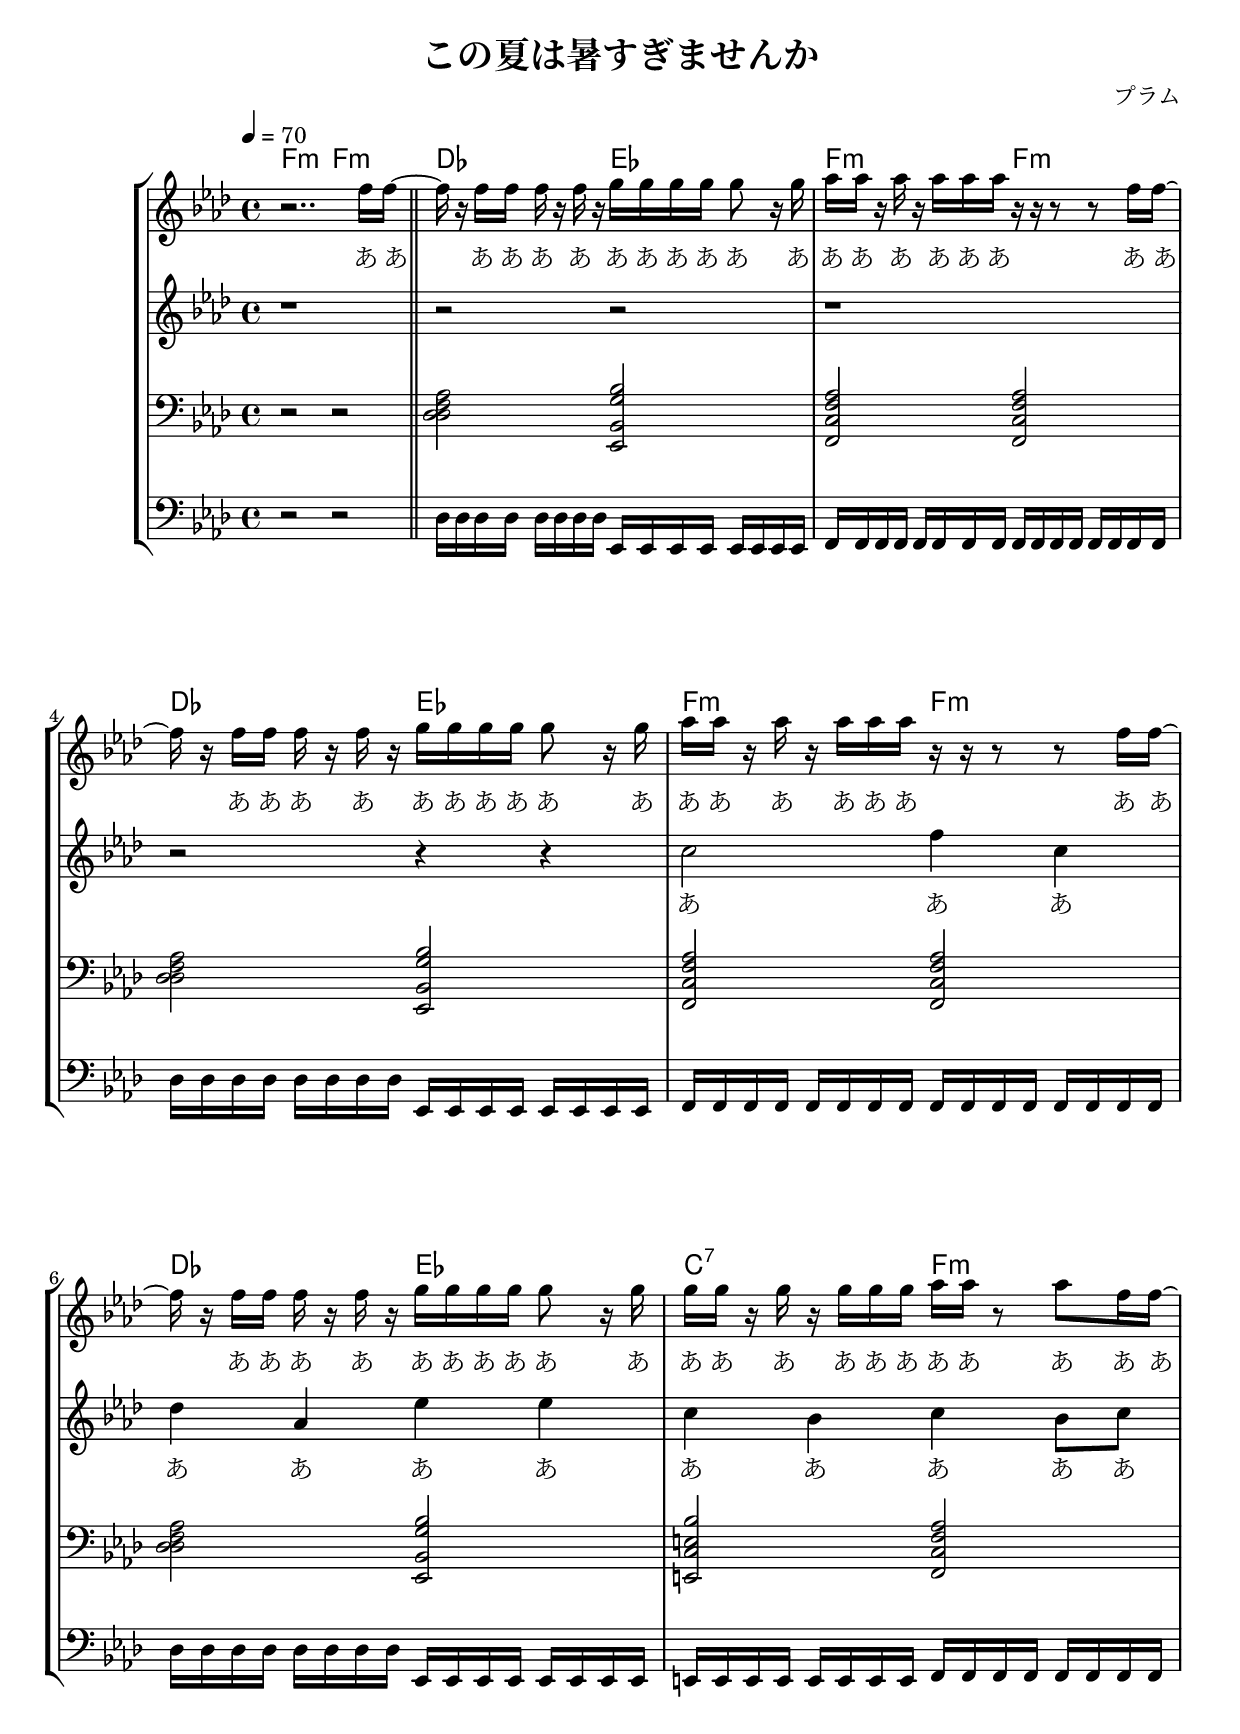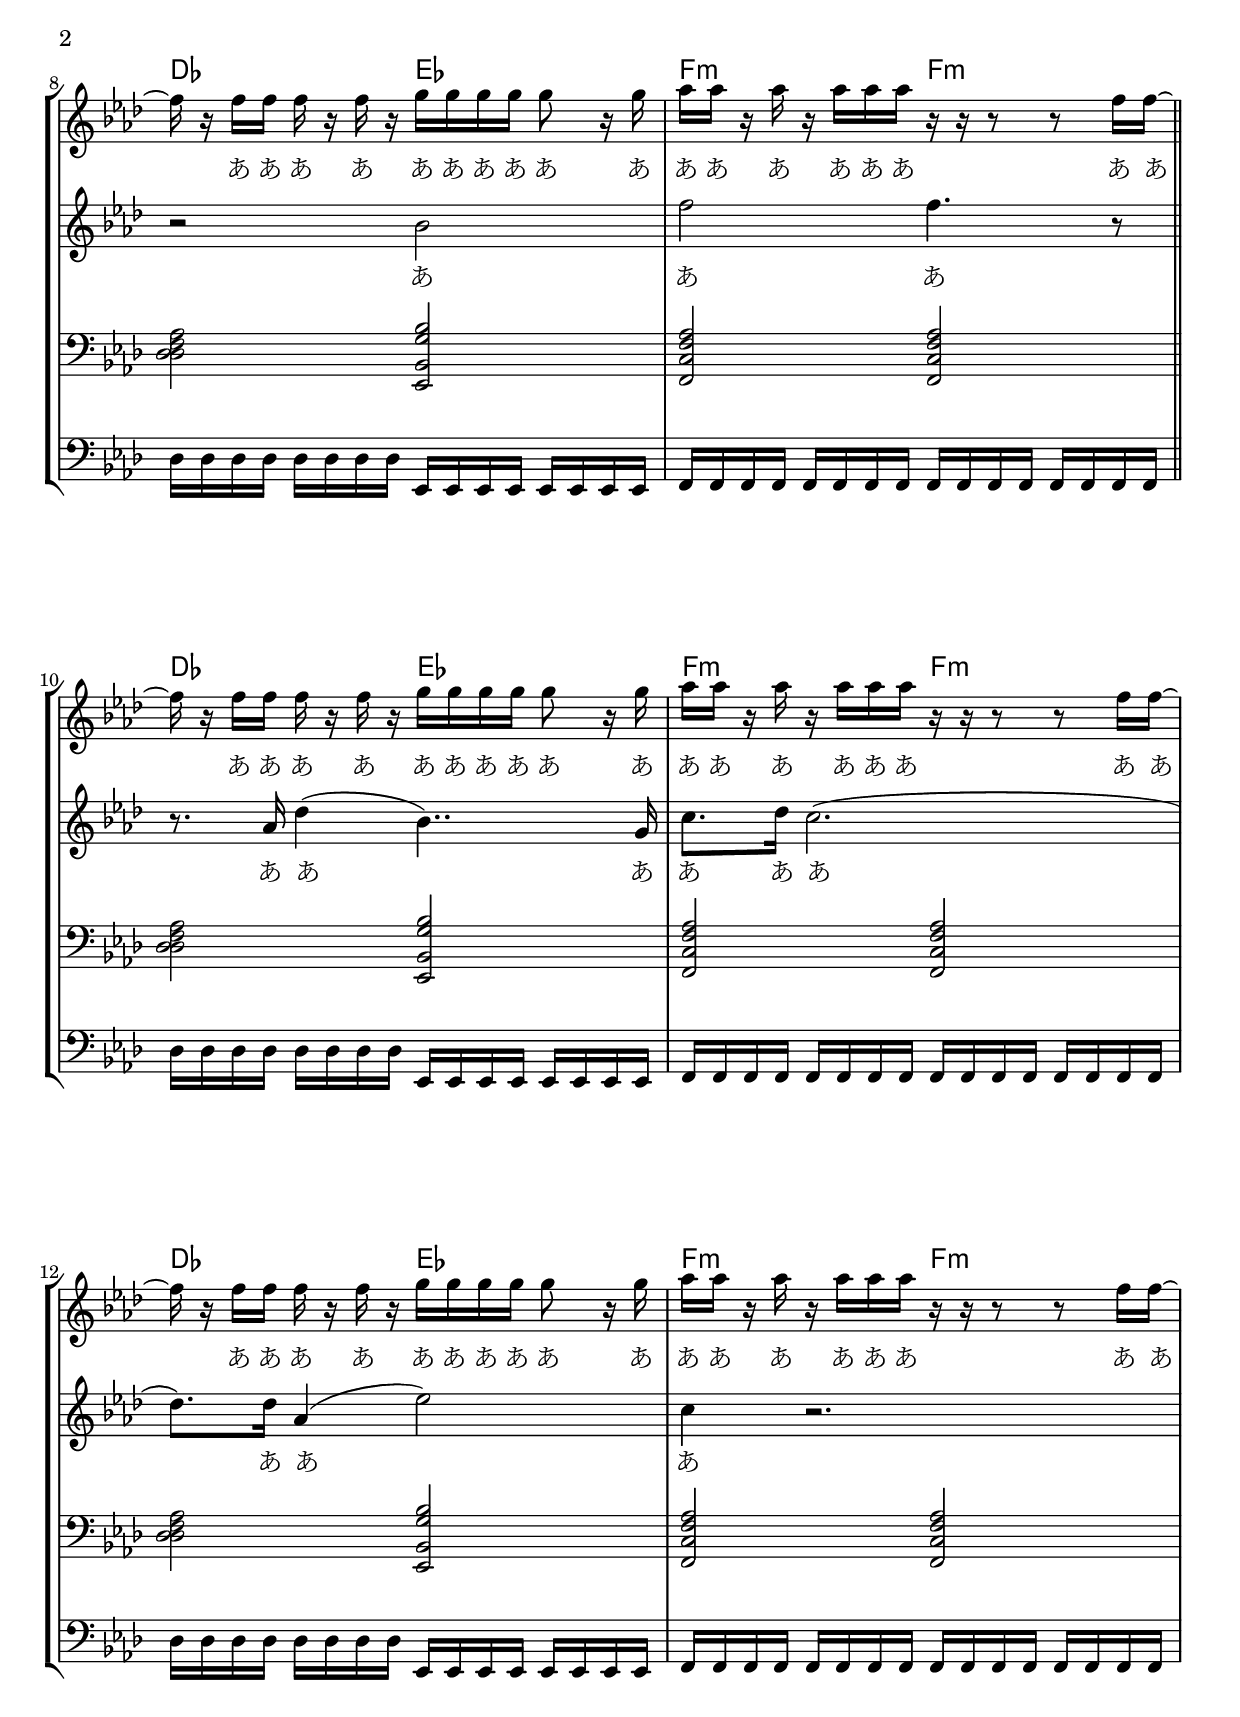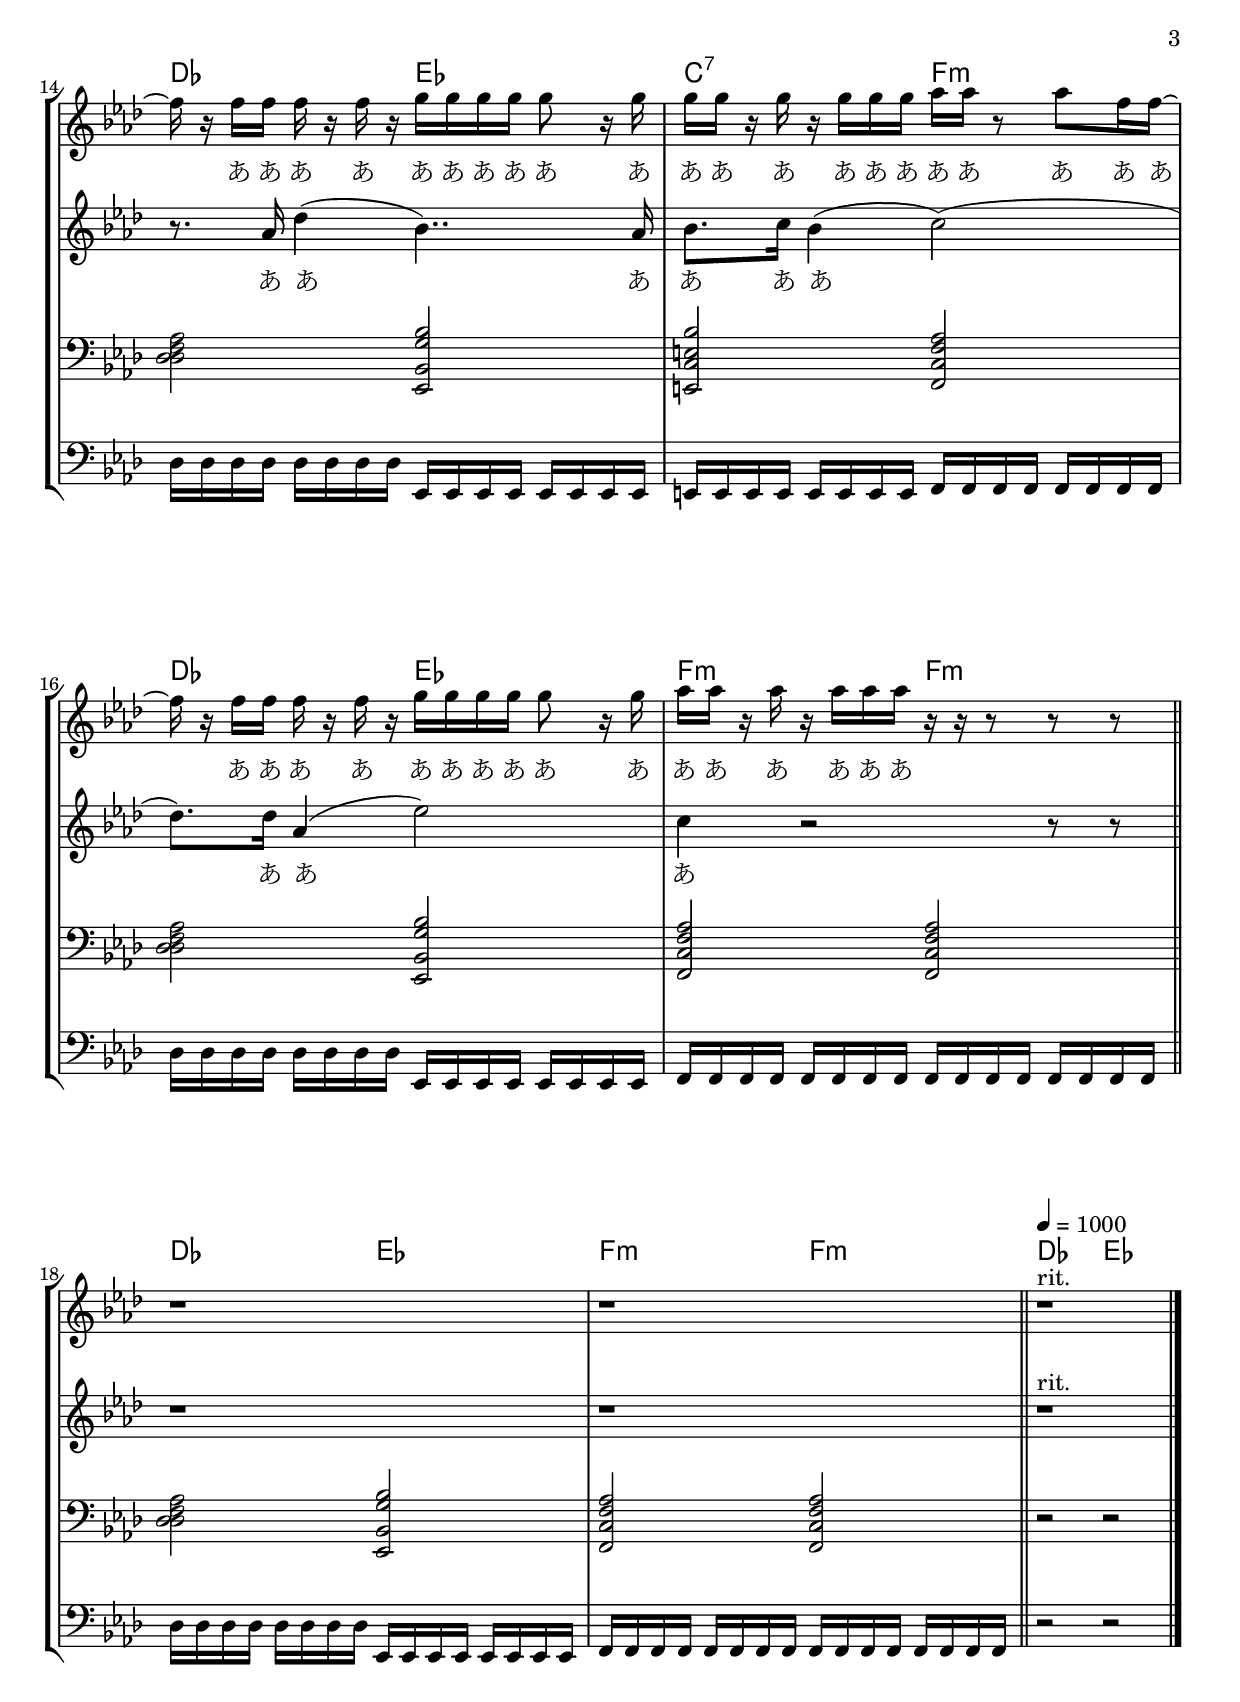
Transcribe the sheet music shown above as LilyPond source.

\version "2.12.1"

\header {
	title = \markup {この夏は暑すぎませんか}
	composer = \markup \center-column {プラム}
}

harmony = \chordmode {
	f2:m f:m 

	des es f:m f:m des es f:m f:m des es c:7 f:m des es f:m f:m 

	des es f:m f:m des es f:m f:m des es c:7 f:m des es f:m f:m 

	des es f:m f:m 

	des es 
}

melody = {
	\key as \major
	\tempo 4 = 70
	r2.. 
	\set Staff.midiInstrument = #"Electric Grand"
	f''16  f''16~ 
	f''16  r16  f''16  f''16  f''16  r16  f''16  r16  g''16  g''16  g''16  g''16  g''8  r16  g''16 
	as''16  as''16  r16  as''16  r16  as''16  as''16  as''16  r16  r16  r8  r8  f''16  f''16~ 
	f''16  r16  f''16  f''16  f''16  r16  f''16  r16  g''16  g''16  g''16  g''16  g''8  r16  g''16 
	as''16  as''16  r16  as''16  r16  as''16  as''16  as''16  r16  r16  r8  r8  f''16  f''16~ 
	f''16  r16  f''16  f''16  f''16  r16  f''16  r16  g''16  g''16  g''16  g''16  g''8  r16  g''16 
	g''16  g''16  r16  g''16  r16  g''16  g''16  g''16  as''16  as''16  r8  as''8  f''16  f''16~ 
	f''16  r16  f''16  f''16  f''16  r16  f''16  r16  g''16  g''16  g''16  g''16  g''8  r16  g''16 
	as''16  as''16  r16  as''16  r16  as''16  as''16  as''16  r16  r16  r8  r8  	\set Staff.midiInstrument = #"Flute"
	f''16  f''16~ 
	f''16  r16  f''16  f''16  f''16  r16  f''16  r16  g''16  g''16  g''16  g''16  g''8  r16  g''16 
	as''16  as''16  r16  as''16  r16  as''16  as''16  as''16  r16  r16  r8  r8  f''16  f''16~ 
	f''16  r16  f''16  f''16  f''16  r16  f''16  r16  g''16  g''16  g''16  g''16  g''8  r16  g''16 
	as''16  as''16  r16  as''16  r16  as''16  as''16  as''16  r16  r16  r8  r8  f''16  f''16~ 
	f''16  r16  f''16  f''16  f''16  r16  f''16  r16  g''16  g''16  g''16  g''16  g''8  r16  g''16 
	g''16  g''16  r16  g''16  r16  g''16  g''16  g''16  as''16  as''16  r8  as''8  f''16  f''16~ 
	f''16  r16  f''16  f''16  f''16  r16  f''16  r16  g''16  g''16  g''16  g''16  g''8  r16  g''16 
	as''16  as''16  r16  as''16  r16  as''16  as''16  as''16  r16  r16  r8  r8  	r8 	r1 | r1   
	\tempo 4 = 1000
	r1^"rit." \bar "|."
}

words = \lyricmode {
	
	あ  あ  あ  あ  あ  あ  あ  あ  あ  あ  あ  あ  あ  あ  あ  あ  あ  あ  あ  あ  あ  あ  あ  あ  あ  あ  あ  あ  あ  あ  あ  あ  あ  あ  あ  あ  あ  あ  あ  あ  あ  あ  あ  あ  あ  あ  あ  あ  あ  あ  あ  あ  あ  あ  あ  あ  あ  あ  あ  あ  あ  あ  あ  あ  あ  あ  あ  あ  あ  あ  あ  あ  あ  あ  あ  
	あ  あ  あ  あ  あ  あ  あ  あ  あ  あ  あ  あ  あ  あ  あ  あ  あ  あ  あ  あ  あ  あ  あ  あ  あ  あ  あ  あ  あ  あ  あ  あ  あ  あ  あ  あ  あ  あ  あ  あ  あ  あ  あ  あ  あ  あ  あ  あ  あ  あ  あ  あ  あ  あ  あ  あ  あ  あ  あ  あ  あ  あ  あ  あ  あ  あ  あ  あ  あ  あ  あ  あ  あ  あ  あ  
	
	
}

secondmelody = {
	\key as \major
	\tempo 4 = 70
	r1   
	\set Staff.midiInstrument = #"Synthstrings 1"
	 r2  r2 
	r1 
	r2  r4  r4 
	c''2  f''4  c''4 
	des''4  as'4  es''4  es''4 
	c''4  bes'4  c''4  bes'8  c''8 
	r2  bes'2 
	f''2  f''4.  	r8 	\set Staff.midiInstrument = #"Synthstrings 1"
	r8. as'16  des''4  (bes'4..)  g'16 
	c''8.  des''16  c''2. 
	(des''8.)  des''16  as'4  (es''2) 
	c''4  r2. 
	r8.  as'16  des''4  (bes'4..)  as'16 
	bes'8.  c''16  bes'4  (c''2) 
	(des''8.)  des''16  as'4  (es''2) 
	c''4  r2~r8  	r8 	r1 | r1   
	\tempo 4 = 1000
	r1^"rit." \bar "|."
}

secondwords = \lyricmode {
	
	あ  あ  あ  あ  あ  あ  あ  あ  あ  あ  あ  あ  あ  あ  あ  
	あ  あ  あ  あ  あ  あ  あ  あ  あ  あ  あ  あ  あ  あ  あ  あ  あ  あ  
	
	
}

tempochange = {
	\tempo 4 = 70
	r1 \bar "||"
	\tempo 4 = 70
	r1 | r1 | r1 | r1 | r1 | r1 | r1 | r1 \bar "||"
	\tempo 4 = 70
	r1 | r1 | r1 | r1 | r1 | r1 | r1 | r1 \bar "||"
	\tempo 4 = 70
	r1 | r1 \bar "||"
	\tempo 4 = 1000
	\tempo 4 = 750 r2 \tempo 4 = 666 r2 \bar "|."
}

mainacc = {
	\clef bass
	\set Staff.midiInstrument = #"Acoustic grand"
	\key as \major
	\tempo 4 = 70
	r2
	r2
	\bar "||"

	\set Staff.midiInstrument = #"Overdriven Guitar"
	<des des f as>2
	<es, bes, g bes>2
	<f, c f as>2
	<f, c f as>2
	<des des f as>2
	<es, bes, g bes>2
	<f, c f as>2
	<f, c f as>2
	<des des f as>2
	<es, bes, g bes>2
	<e, c e bes>2
	<f, c f as>2
	<des des f as>2
	<es, bes, g bes>2
	<f, c f as>2
	<f, c f as>2
	\bar "||"

	\set Staff.midiInstrument = #"Overdriven Guitar"
	<des des f as>2
	<es, bes, g bes>2
	<f, c f as>2
	<f, c f as>2
	<des des f as>2
	<es, bes, g bes>2
	<f, c f as>2
	<f, c f as>2
	<des des f as>2
	<es, bes, g bes>2
	<e, c e bes>2
	<f, c f as>2
	<des des f as>2
	<es, bes, g bes>2
	<f, c f as>2
	<f, c f as>2
	\bar "||"

	\set Staff.midiInstrument = #"Overdriven Guitar"
	<des des f as>2
	<es, bes, g bes>2
	<f, c f as>2
	<f, c f as>2
	\bar "||"

	\set Staff.midiInstrument = #"Acoustic grand"
	\tempo 4 = 1000
	r2
	r2
	\bar "|."
}

subacc = {
	\clef bass
	\set Staff.midiInstrument = #"Acoustic grand"
	\key as \major
	\tempo 4 = 70
	r2
	r2
	\bar "||"

	\set Staff.midiInstrument = #"Drawbar Organ"
	des16 des16 des16 des16 des16 des16 des16 des16
	es,16 es,16 es,16 es,16 es,16 es,16 es,16 es,16
	f,16 f,16 f,16 f,16 f,16 f,16 f,16 f,16
	f,16 f,16 f,16 f,16 f,16 f,16 f,16 f,16
	des16 des16 des16 des16 des16 des16 des16 des16
	es,16 es,16 es,16 es,16 es,16 es,16 es,16 es,16
	f,16 f,16 f,16 f,16 f,16 f,16 f,16 f,16
	f,16 f,16 f,16 f,16 f,16 f,16 f,16 f,16
	des16 des16 des16 des16 des16 des16 des16 des16
	es,16 es,16 es,16 es,16 es,16 es,16 es,16 es,16
	e,16 e,16 e,16 e,16 e,16 e,16 e,16 e,16
	f,16 f,16 f,16 f,16 f,16 f,16 f,16 f,16
	des16 des16 des16 des16 des16 des16 des16 des16
	es,16 es,16 es,16 es,16 es,16 es,16 es,16 es,16
	f,16 f,16 f,16 f,16 f,16 f,16 f,16 f,16
	f,16 f,16 f,16 f,16 f,16 f,16 f,16 f,16
	\bar "||"

	\set Staff.midiInstrument = #"Drawbar Organ"
	des16 des16 des16 des16 des16 des16 des16 des16
	es,16 es,16 es,16 es,16 es,16 es,16 es,16 es,16
	f,16 f,16 f,16 f,16 f,16 f,16 f,16 f,16
	f,16 f,16 f,16 f,16 f,16 f,16 f,16 f,16
	des16 des16 des16 des16 des16 des16 des16 des16
	es,16 es,16 es,16 es,16 es,16 es,16 es,16 es,16
	f,16 f,16 f,16 f,16 f,16 f,16 f,16 f,16
	f,16 f,16 f,16 f,16 f,16 f,16 f,16 f,16
	des16 des16 des16 des16 des16 des16 des16 des16
	es,16 es,16 es,16 es,16 es,16 es,16 es,16 es,16
	e,16 e,16 e,16 e,16 e,16 e,16 e,16 e,16
	f,16 f,16 f,16 f,16 f,16 f,16 f,16 f,16
	des16 des16 des16 des16 des16 des16 des16 des16
	es,16 es,16 es,16 es,16 es,16 es,16 es,16 es,16
	f,16 f,16 f,16 f,16 f,16 f,16 f,16 f,16
	f,16 f,16 f,16 f,16 f,16 f,16 f,16 f,16
	\bar "||"

	\set Staff.midiInstrument = #"Drawbar Organ"
	des16 des16 des16 des16 des16 des16 des16 des16
	es,16 es,16 es,16 es,16 es,16 es,16 es,16 es,16
	f,16 f,16 f,16 f,16 f,16 f,16 f,16 f,16
	f,16 f,16 f,16 f,16 f,16 f,16 f,16 f,16
	\bar "||"

	\set Staff.midiInstrument = #"Acoustic grand"
	\tempo 4 = 1000
	r2
	r2
	\bar "|."
}

percA = {
	\drummode {
	r2. hho4  \bar "||"
	r1  |r2. hho4  |r1  |r2. hho4  |r1  |r2. hho4  |r1  |r2. hho4  \bar "||"
	r1  |r2. hho4  |r1  |r2. hho4  |r1  |r2. hho4  |r1  |r2. hho4  \bar "||"
	r1 |r1 \bar "||"
	r1 \bar "|."
	}
}

percB = {
	\drummode {
	r16 hhp16 hhp8 hhp16 hhp8 hhp2 hhp16  \bar "||"
	r16 hhp16 hhp8 hhp16 hhp8 hhp2 r16  |r16 hhp16 hhp8 hhp16 hhp8 hhp2 r16  |r16 hhp16 hhp8 hhp16 hhp8 hhp2 r16  |r16 hhp16 hhp8 hhp16 hhp8 hhp2 r16  |r16 hhp16 hhp8 hhp16 hhp8 hhp2 r16  |r16 hhp16 hhp8 hhp16 hhp8 hhp2 r16  |r16 hhp16 hhp8 hhp16 hhp8 hhp2 r16  |r16 hhp16 hhp8 hhp16 hhp8 hhp2 hhp16  \bar "||"
	r16 hhp16 hhp8 hhp16 hhp8 hhp2 r16  |r16 hhp16 hhp8 hhp16 hhp8 hhp2 r16  |r16 hhp16 hhp8 hhp16 hhp8 hhp2 r16  |r16 hhp16 hhp8 hhp16 hhp8 hhp2 r16  |r16 hhp16 hhp8 hhp16 hhp8 hhp2 r16  |r16 hhp16 hhp8 hhp16 hhp8 hhp2 r16  |r16 hhp16 hhp8 hhp16 hhp8 hhp2 r16  |r16 hhp16 hhp8 hhp16 hhp8 hhp2 hhp16  \bar "||"
	r1 |r1 \bar "||"
	r1 \bar "|."
	}
}

percC = {
	\drummode {
	hh8. hh8. hh4 hh4 hh8  \bar "||"
	hh8. hh8. hh2 r8  |hh8. hh8. hh2 hh8  |hh8. hh8. hh2 r8  |hh8. hh8. hh2 hh8  |hh8. hh8. hh2 r8  |hh8. hh8. hh2 hh8  |hh8. hh8. hh2 r8  |hh8. hh8. hh4 hh4 hh8  \bar "||"
	hh8. hh8. hh2 r8  |hh8. hh8. hh2 hh8  |hh8. hh8. hh2 r8  |hh8. hh8. hh2 hh8  |hh8. hh8. hh2 r8  |hh8. hh8. hh2 hh8  |hh8. hh8. hh2 r8  |hh8. hh8. hh4 hh4 hh8  \bar "||"
	r1 |r1 \bar "||"
	r1 \bar "|."
	}
}

percD = {
	\drummode {
	r2 ss2  \bar "||"
	r2 ss2  |r2 ss2  |r2 ss2  |r2 ss2  |r2 ss2  |r2 ss2  |r2 ss2  |r2 ss2  \bar "||"
	r2 ss2  |r2 ss2  |r2 ss2  |r2 ss2  |r2 ss2  |r2 ss2  |r2 ss2  |r2 ss2  \bar "||"
	r1 |r1 \bar "||"
	r1 \bar "|."
	}
}

percE = {
	\drummode {
	bd4. bd4 bd4.  \bar "||"
	bd2 r8 bd4 bd8  |bd4. bd4 bd4 bd8  |bd2 r8 bd4 bd8  |bd4. bd4 bd4 bd8  |bd2 r8 bd4 bd8  |bd4. bd4 bd4 bd8  |bd2 r8 bd4 bd8  |bd4. bd4 bd4.  \bar "||"
	bd2 r8 bd4 bd8  |bd4. bd4 bd4 bd8  |bd2 r8 bd4 bd8  |bd4. bd4 bd4 bd8  |bd2 r8 bd4 bd8  |bd4. bd4 bd4 bd8  |bd2 r8 bd4 bd8  |bd4. bd4 bd4.  \bar "||"
	r1 |r1 \bar "||"
	r1 \bar "|."
	}
}

\score {
	<<
		\new StaffGroup <<
			\new ChordNames {\harmony}
			\new Voice = "melody" {\melody}
			\new Lyrics \lyricsto "melody" \words
			\new Voice = "secondmelody" {\secondmelody}
			\new Lyrics \lyricsto "secondmelody" \secondwords
			\new Staff = "mainacc" {\mainacc}
			\new Staff = "subacc" {\subacc}
		>>
	>>
	\layout { }
}
